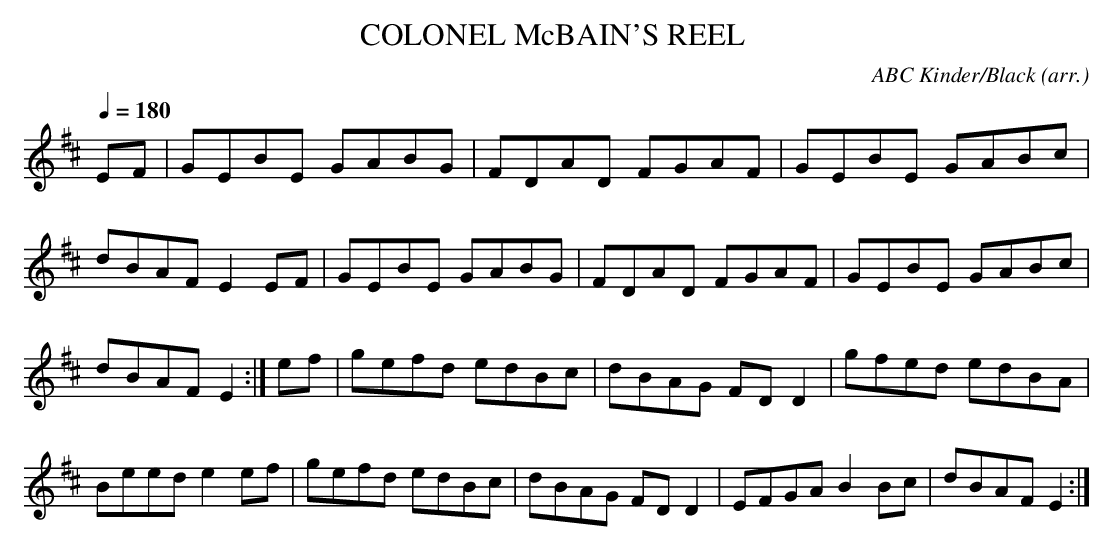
X:1
T:COLONEL McBAIN'S REEL \
C:ABC Kinder/Black (arr.)\
Q:1/4=180\
M:4/4\
L:1/8\
K:Edor\
EF|GEBE GABG|FDAD FGAF|GEBE GABc|dBAF E2EF|\
GEBE GABG|FDAD FGAF|GEBE GABc|dBAF E2 :|\
ef|gefd edBc|dBAG FDD2|gfed edBA|Beed e2ef|\
gefd edBc|dBAG FDD2|EFGA B2Bc|dBAF E2 :|\
\
\
\
